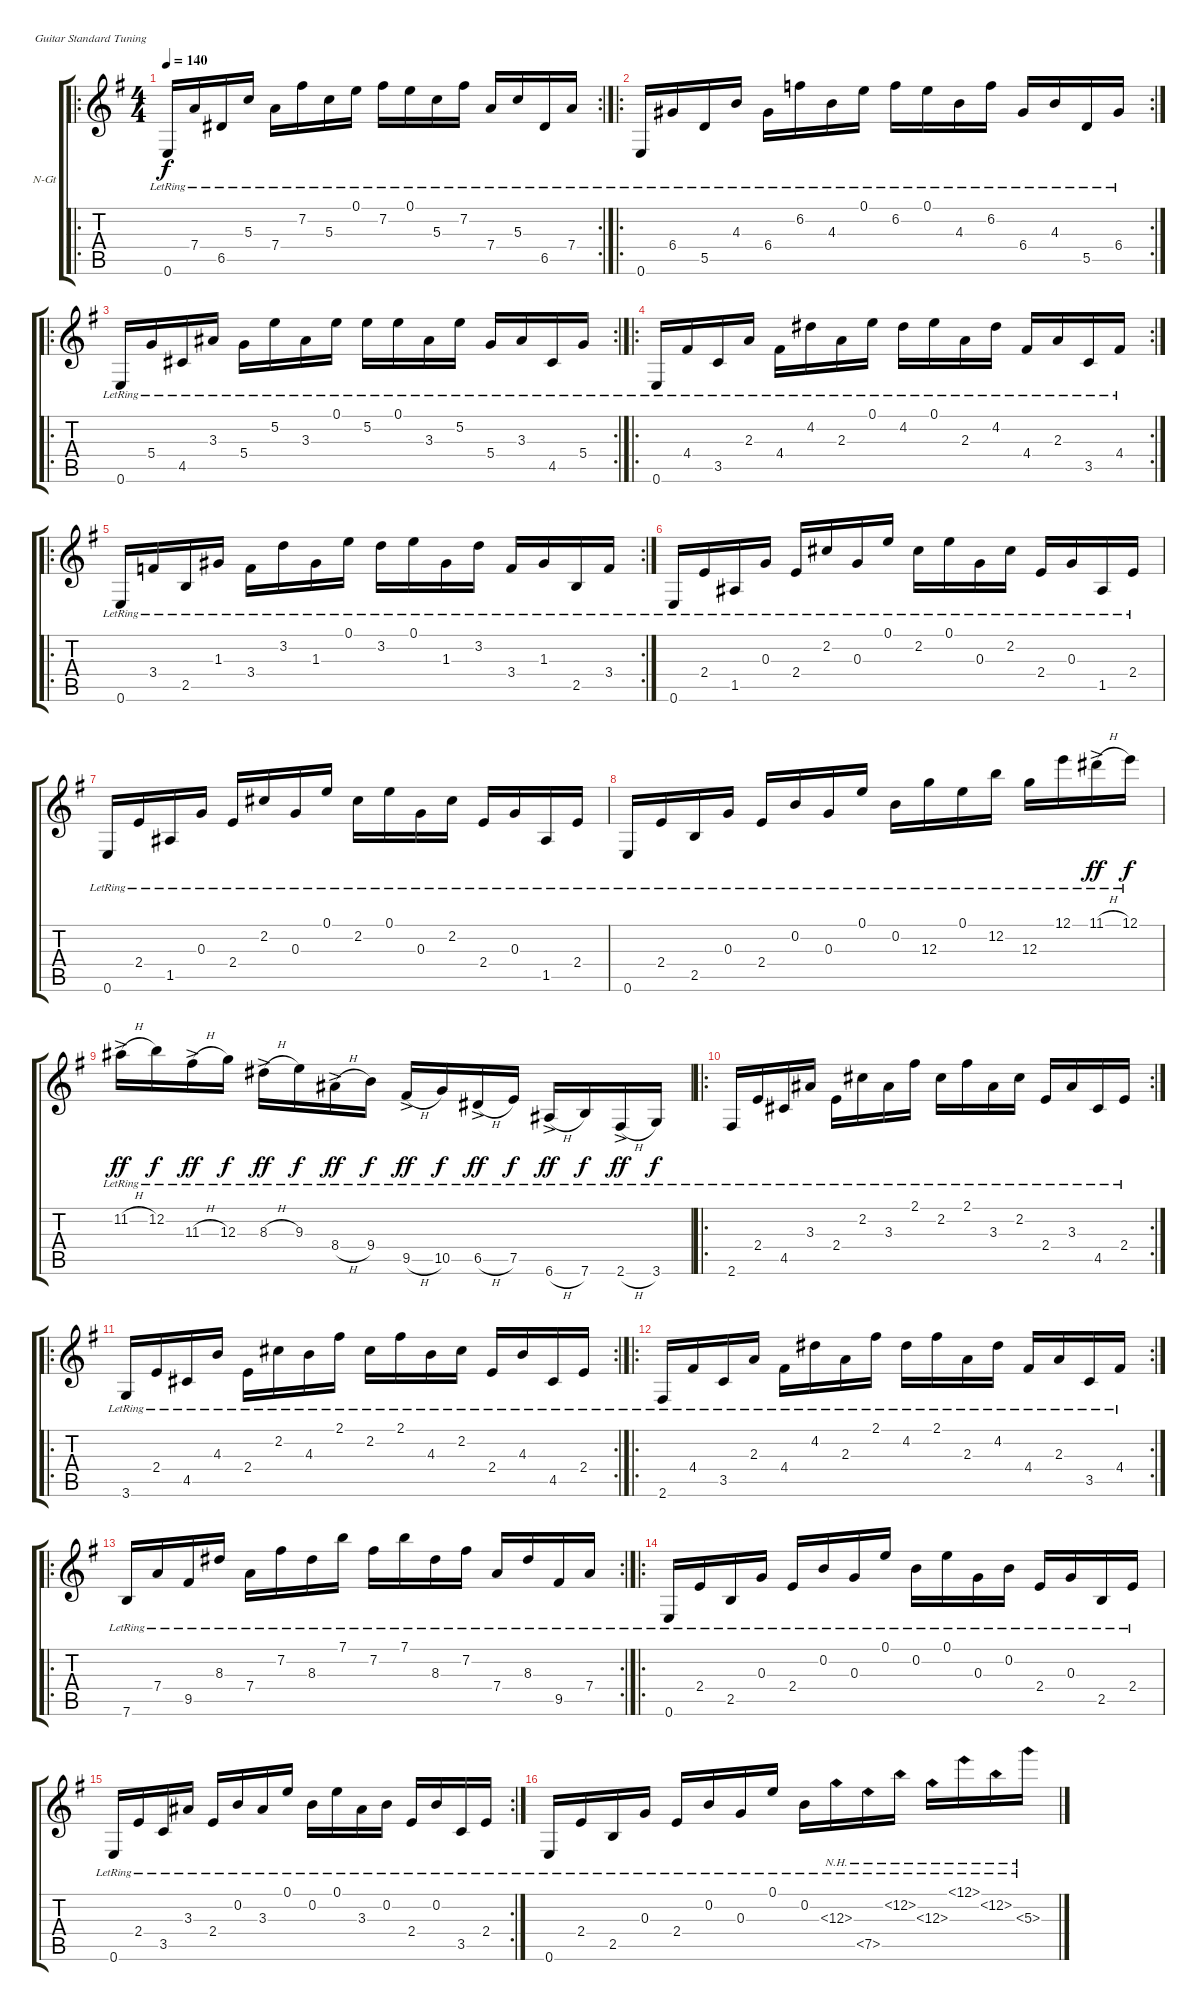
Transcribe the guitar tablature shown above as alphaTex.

\bracketExtendMode groupsimilarinstruments
\firstSystemTrackNameOrientation horizontal
\otherSystemsTrackNameOrientation horizontal
\track ("Stopa 1" "N-Gt") {instrument acousticguitarnylon}
\staff {score tabs}
\tuning (E4 B3 G3 D3 A2 E2)
\ro
\rc 2
\ts (4 4)
\tempo 140
\clef g2
\ks g
0.6{lr}.16{dy f} 7.4{lr}.16 6.5{lr}.16 5.3{lr}.16 7.4{lr}.16 7.2{lr}.16 5.3{lr}.16 0.1{lr}.16 7.2{lr}.16 0.1{lr}.16 5.3{lr}.16 7.2{lr}.16 7.4{lr}.16 5.3{lr}.16 6.5{lr}.16 7.4{lr}.16 |
\ro
\rc 2
0.6{lr}.16 6.4{lr}.16 5.5{lr}.16 4.3{lr}.16 6.4{lr}.16 6.2{lr}.16 4.3{lr}.16 0.1{lr}.16 6.2{lr}.16 0.1{lr}.16 4.3{lr}.16 6.2{lr}.16 6.4{lr}.16 4.3{lr}.16 5.5{lr}.16 6.4{lr}.16 |
\ro
\rc 2
0.6{lr}.16 5.4{lr}.16 4.5{lr}.16 3.3{lr}.16 5.4{lr}.16 5.2{lr}.16 3.3{lr}.16 0.1{lr}.16 5.2{lr}.16 0.1{lr}.16 3.3{lr}.16 5.2{lr}.16 5.4{lr}.16 3.3{lr}.16 4.5{lr}.16 5.4{lr}.16 |
\ro
\rc 2
0.6{lr}.16 4.4{lr}.16 3.5{lr}.16 2.3{lr}.16 4.4{lr}.16 4.2{lr}.16 2.3{lr}.16 0.1{lr}.16 4.2{lr}.16 0.1{lr}.16 2.3{lr}.16 4.2{lr}.16 4.4{lr}.16 2.3{lr}.16 3.5{lr}.16 4.4{lr}.16 |
\ro
\rc 2
0.6{lr}.16 3.4{lr}.16 2.5{lr}.16 1.3{lr}.16 3.4{lr}.16 3.2{lr}.16 1.3{lr}.16 0.1{lr}.16 3.2{lr}.16 0.1{lr}.16 1.3{lr}.16 3.2{lr}.16 3.4{lr}.16 1.3{lr}.16 2.5{lr}.16 3.4{lr}.16 |
0.6{lr}.16 2.4{lr}.16 1.5{lr}.16 0.3{lr}.16 2.4{lr}.16 2.2{lr}.16 0.3{lr}.16 0.1{lr}.16 2.2{lr}.16 0.1{lr}.16 0.3{lr}.16 2.2{lr}.16 2.4{lr}.16 0.3{lr}.16 1.5{lr}.16 2.4{lr}.16 |
0.6{lr}.16 2.4{lr}.16 1.5{lr}.16 0.3{lr}.16 2.4{lr}.16 2.2{lr}.16 0.3{lr}.16 0.1{lr}.16 2.2{lr}.16 0.1{lr}.16 0.3{lr}.16 2.2{lr}.16 2.4{lr}.16 0.3{lr}.16 1.5{lr}.16 2.4{lr}.16 |
0.6{lr}.16 2.4{lr}.16 2.5{lr}.16 0.3{lr}.16 2.4{lr}.16 0.2{lr}.16 0.3{lr}.16 0.1{lr}.16 0.2{lr}.16 12.3{lr}.16 0.1{lr}.16 12.2{lr}.16 12.3{lr}.16 12.1{lr}.16 11.1{h ac lr}.16{dy ff} 12.1{lr}.16{dy f} |
11.2{h ac lr}.16{dy ff} 12.2{lr}.16{dy f} 11.3{h ac lr}.16{dy ff} 12.3{lr}.16{dy f} 8.3{h ac lr}.16{dy ff} 9.3{lr}.16{dy f} 8.4{h ac lr}.16{dy ff} 9.4{lr}.16{dy f} 9.5{h ac lr}.16{dy ff} 10.5{lr}.16{dy f} 6.5{h ac lr}.16{dy ff} 7.5{lr}.16{dy f} 6.6{h ac lr}.16{dy ff} 7.6{lr}.16{dy f} 2.6{h ac lr}.16{dy ff} 3.6{lr}.16{dy f} |
\ro
\rc 2
2.6{lr}.16 2.4{lr}.16 4.5{lr}.16 3.3{lr}.16 2.4{lr}.16 2.2{lr}.16 3.3{lr}.16 2.1{lr}.16 2.2{lr}.16 2.1{lr}.16 3.3{lr}.16 2.2{lr}.16 2.4{lr}.16 3.3{lr}.16 4.5{lr}.16 2.4{lr}.16 |
\ro
\rc 2
3.6{lr}.16 2.4{lr}.16 4.5{lr}.16 4.3{lr}.16 2.4{lr}.16 2.2{lr}.16 4.3{lr}.16 2.1{lr}.16 2.2{lr}.16 2.1{lr}.16 4.3{lr}.16 2.2{lr}.16 2.4{lr}.16 4.3{lr}.16 4.5{lr}.16 2.4{lr}.16 |
\ro
\rc 2
2.6{lr}.16 4.4{lr}.16 3.5{lr}.16 2.3{lr}.16 4.4{lr}.16 4.2{lr}.16 2.3{lr}.16 2.1{lr}.16 4.2{lr}.16 2.1{lr}.16 2.3{lr}.16 4.2{lr}.16 4.4{lr}.16 2.3{lr}.16 3.5{lr}.16 4.4{lr}.16 |
\ro
\rc 2
7.6{lr}.16 7.4{lr}.16 9.5{lr}.16 8.3{lr}.16 7.4{lr}.16 7.2{lr}.16 8.3{lr}.16 7.1{lr}.16 7.2{lr}.16 7.1{lr}.16 8.3{lr}.16 7.2{lr}.16 7.4{lr}.16 8.3{lr}.16 9.5{lr}.16 7.4{lr}.16 |
\ro
0.6{lr}.16 2.4{lr}.16 2.5{lr}.16 0.3{lr}.16 2.4{lr}.16 0.2{lr}.16 0.3{lr}.16 0.1{lr}.16 0.2{lr}.16 0.1{lr}.16 0.3{lr}.16 0.2{lr}.16 2.4{lr}.16 0.3{lr}.16 2.5{lr}.16 2.4{lr}.16 |
\rc 2
0.6{lr}.16 2.4{lr}.16 3.5{lr}.16 3.3{lr}.16 2.4{lr}.16 0.2{lr}.16 3.3{lr}.16 0.1{lr}.16 0.2{lr}.16 0.1{lr}.16 3.3{lr}.16 0.2{lr}.16 2.4{lr}.16 0.2{lr}.16 3.5{lr}.16 2.4{lr}.16 |
0.6{lr}.16 2.4{lr}.16 2.5{lr}.16 0.3{lr}.16 2.4{lr}.16 0.2{lr}.16 0.3{lr}.16 0.1{lr}.16 0.2{lr}.16 12.3{nh lr}.16 7.5{nh lr}.16 12.2{nh lr}.16 12.3{nh lr}.16 12.1{nh lr}.16 12.2{nh lr}.16 5.3{nh lr}.16
